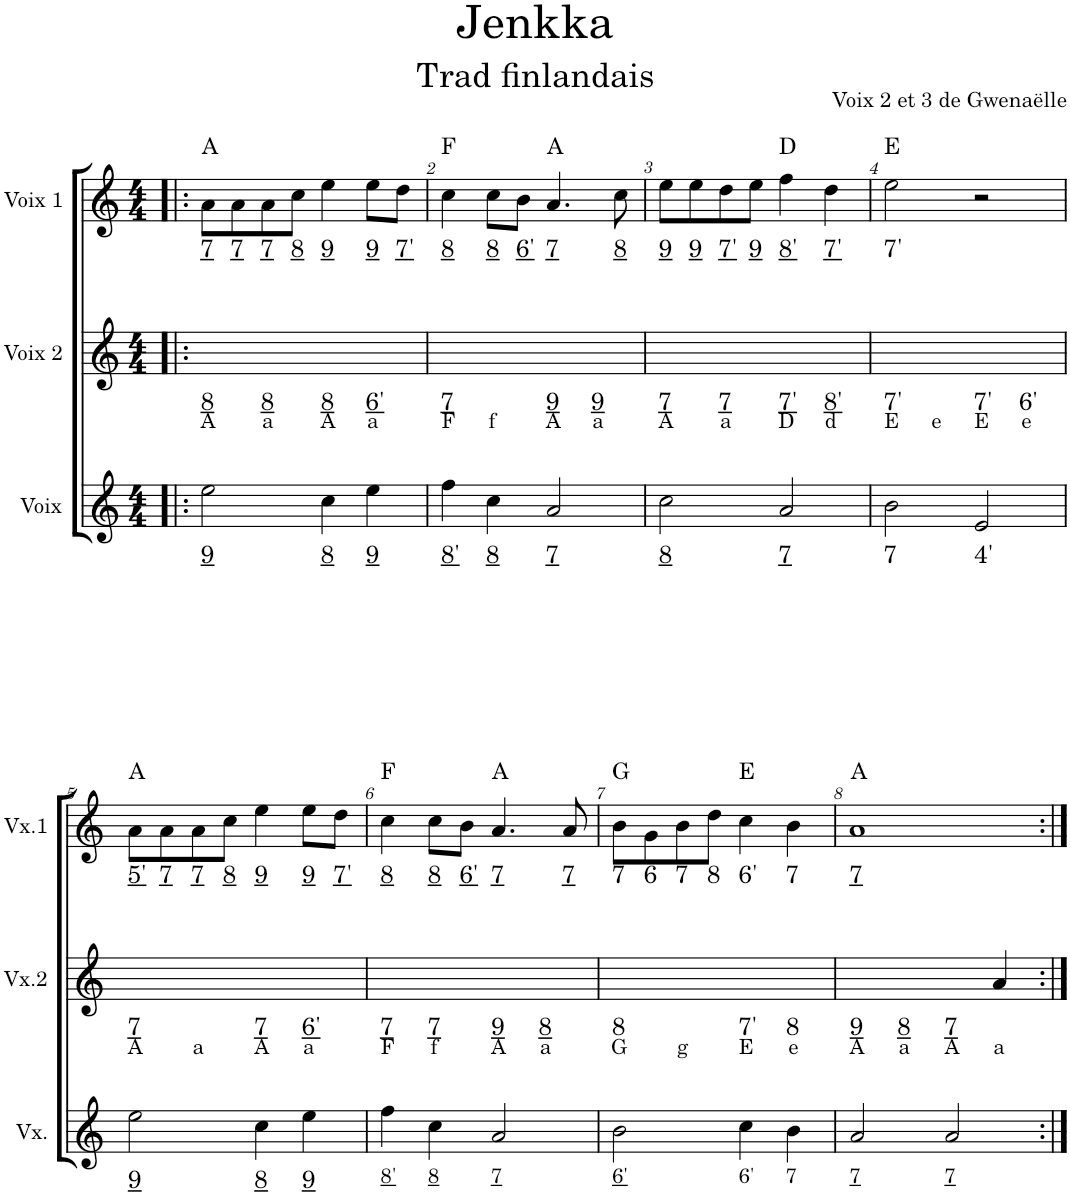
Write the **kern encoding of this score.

**kern	**kern	**text	**text	**text	**text	**kern	**harte
*part3	*part2	*part2	*part2	*part2	*part2	*part1	*part1
*staff3	*staff2	*staff2	*staff2	*staff2	*staff2	*staff1	*
*I"Voix	*I"Voix 2	*	*	*	*	*I"Voix 1	*
*I'Vx.	*I'Vx.2	*	*	*	*	*I'Vx.1	*
*clefG2	*clefG2	*	*	*	*	*clefG2	*
*k[]	*k[]	*	*	*	*	*k[]	*
*M4/4	*M4/4	*	*	*	*	*M4/4	*
=1!|:	=1!|:	=1!|:	=1!|:	=1!|:	=1!|:	=1!|:	=1!|:
!	!	!	!	!	!	!LO:TX:b:t=7	!
!	!LO:TX:b:t=8	!	!	!	!	!	!
!LO:TX:b:t=9	!	!	!	!	!	!	!
!	!	!	!	!	!LO:LY:b	!	!
2ee\	4ryy	.	.	.	A	8a\L	A:maj
!	!	!	!	!	!	!LO:TX:b:t=7	!
.	.	.	.	.	.	8a\	.
!	!	!	!	!	!	!LO:TX:b:t=7	!
!	!LO:TX:b:t=8	!	!	!	!	!	!
!	!	!	!	!	!LO:LY:b	!	!
.	4ryy	.	.	.	a	8a\	.
!	!	!	!	!	!	!LO:TX:b:t=8	!
.	.	.	.	.	.	8ccn\J	.
!	!	!	!	!	!	!LO:TX:b:t=9	!
!	!LO:TX:b:t=8	!	!	!	!	!	!
!LO:TX:b:t=8	!	!	!	!	!	!	!
!	!	!	!	!	!LO:LY:b	!	!
4cc\	4ryy	.	.	.	A	4ee\	.
!	!	!	!	!	!	!LO:TX:b:t=9	!
!	!LO:TX:b:t=6'	!	!	!	!	!	!
!LO:TX:b:t=9	!	!	!	!	!	!	!
!	!	!	!	!	!LO:LY:b	!	!
4ee\	4ryy	.	.	.	a	8ee\L	.
!	!	!	!	!	!	!LO:TX:b:t=7'	!
.	.	.	.	.	.	8dd\J	.
=2	=2	=2	=2	=2	=2	=2	=2
!	!	!	!	!	!	!LO:TX:b:t=8	!
!	!LO:TX:b:t=7	!	!	!	!	!	!
!LO:TX:b:t=8'	!	!	!	!	!	!	!
!	!	!	!	!	!LO:LY:b	!	!
4ff\	4ryy	.	.	.	F	4cc\	F:maj
!	!	!	!	!	!	!LO:TX:b:t=8	!
!LO:TX:b:t=8	!	!	!	!	!	!	!
!	!	!	!	!	!LO:LY:b	!	!
4cc\	4ryy	.	.	.	f	8cc\L	.
!	!	!	!	!	!	!LO:TX:b:t=6'	!
.	.	.	.	.	.	8b\J	.
!	!	!	!	!	!	!LO:TX:b:t=7	!
!	!LO:TX:b:t=9	!	!	!	!	!	!
!LO:TX:b:t=7	!	!	!	!	!	!	!
!	!	!	!	!	!LO:LY:b	!	!
2a/	4ryy	.	.	.	A	4.a/	A:maj
!	!LO:TX:b:t=9	!	!	!	!	!	!
!	!	!	!	!	!LO:LY:b	!	!
.	4ryy	.	.	.	a	.	.
!	!	!	!	!	!	!LO:TX:b:t=8	!
.	.	.	.	.	.	8ccn\	.
=3	=3	=3	=3	=3	=3	=3	=3
!	!	!	!	!	!	!LO:TX:b:t=9	!
!	!LO:TX:b:t=7	!	!	!	!	!	!
!LO:TX:b:t=8	!	!	!	!	!	!	!
!	!	!	!	!	!LO:LY:b	!	!
2cc\	4ryy	.	.	.	A	8ee\L	.
!	!	!	!	!	!	!LO:TX:b:t=9	!
.	.	.	.	.	.	8ee\	.
!	!	!	!	!	!	!LO:TX:b:t=7'	!
!	!LO:TX:b:t=7	!	!	!	!	!	!
!	!	!	!	!	!LO:LY:b	!	!
.	4ryy	.	.	.	a	8dd\	.
!	!	!	!	!	!	!LO:TX:b:t=9	!
.	.	.	.	.	.	8ee\J	.
!	!	!	!	!	!	!LO:TX:b:t=8'	!
!	!LO:TX:b:t=7'	!	!	!	!	!	!
!LO:TX:b:t=7	!	!	!	!	!	!	!
!	!	!	!	!	!LO:LY:b	!	!
2a/	4ryy	.	.	.	D	4ffn\	D:maj
!	!	!	!	!	!	!LO:TX:b:t=7'	!
!	!LO:TX:b:t=8'	!	!	!	!	!	!
!	!	!	!	!	!LO:LY:b	!	!
.	4ryy	.	.	.	d	4dd\	.
=4	=4	=4	=4	=4	=4	=4	=4
!	!	!	!	!	!	!LO:TX:b:t=7'	!
!	!LO:TX:b:t=7'	!	!	!	!	!	!
!LO:TX:b:t=7	!	!	!	!	!	!	!
!	!	!	!	!	!LO:LY:b	!	!
2b\	4ryy	.	.	.	E	2ee\	E:maj
!	!	!	!	!	!LO:LY:b	!	!
.	4ryy	.	.	.	e	.	.
!	!LO:TX:b:t=7'	!	!	!	!	!	!
!LO:TX:b:t=4'	!	!	!	!	!	!	!
!	!	!	!	!	!LO:LY:b	!	!
2e/	4ryy	.	.	.	E	2r	.
!	!LO:TX:b:t=6'	!	!	!	!	!	!
!	!	!	!	!	!LO:LY:b	!	!
.	4ryy	.	.	.	e	.	.
!!LO:LB:g=z
=5	=5	=5	=5	=5	=5	=5	=5
!	!	!	!	!	!	!LO:TX:b:t=5'	!
!	!LO:TX:b:t=7	!	!	!	!	!	!
!LO:TX:b:t=9	!	!	!	!	!	!	!
!	!	!	!	!	!LO:LY:b	!	!
2ee\	4ryy	.	.	.	A	8a\L	A:maj
!	!	!	!	!	!	!LO:TX:b:t=7	!
.	.	.	.	.	.	8a\	.
!	!	!	!	!	!	!LO:TX:b:t=7	!
!	!	!	!	!	!LO:LY:b	!	!
.	4ryy	.	.	.	a	8a\	.
!	!	!	!	!	!	!LO:TX:b:t=8	!
.	.	.	.	.	.	8ccn\J	.
!	!	!	!	!	!	!LO:TX:b:t=9	!
!	!LO:TX:b:t=7	!	!	!	!	!	!
!LO:TX:b:t=8	!	!	!	!	!	!	!
!	!	!	!	!	!LO:LY:b	!	!
4cc\	4ryy	.	.	.	A	4ee\	.
!	!	!	!	!	!	!LO:TX:b:t=9	!
!	!LO:TX:b:t=6'	!	!	!	!	!	!
!LO:TX:b:t=9	!	!	!	!	!	!	!
!	!	!	!	!	!LO:LY:b	!	!
4ee\	4ryy	.	.	.	a	8ee\L	.
!	!	!	!	!	!	!LO:TX:b:t=7'	!
.	.	.	.	.	.	8dd\J	.
=6	=6	=6	=6	=6	=6	=6	=6
!	!	!	!	!	!	!LO:TX:b:t=8	!
!	!LO:TX:b:t=7	!	!	!	!	!	!
!LO:TX:b:t=8'	!	!	!	!	!	!	!
!	!	!	!	!	!LO:LY:b	!	!
4ff\	4ryy	.	.	.	F	4cc\	F:maj
!	!	!	!	!	!	!LO:TX:b:t=8	!
!	!LO:TX:b:t=7	!	!	!	!	!	!
!LO:TX:b:t=8	!	!	!	!	!	!	!
!	!	!	!	!	!LO:LY:b	!	!
4cc\	4ryy	.	.	.	f	8cc\L	.
!	!	!	!	!	!	!LO:TX:b:t=6'	!
.	.	.	.	.	.	8b\J	.
!	!	!	!	!	!	!LO:TX:b:t=7	!
!	!LO:TX:b:t=9	!	!	!	!	!	!
!LO:TX:b:t=7	!	!	!	!	!	!	!
!	!	!	!	!	!LO:LY:b	!	!
2a/	4ryy	.	.	.	A	4.a/	A:maj
!	!LO:TX:b:t=8	!	!	!	!	!	!
!	!	!	!	!	!LO:LY:b	!	!
.	4ryy	.	.	.	a	.	.
!	!	!	!	!	!	!LO:TX:b:t=7	!
.	.	.	.	.	.	8a/	.
=7	=7	=7	=7	=7	=7	=7	=7
!	!	!	!	!	!	!LO:TX:b:t=7	!
!	!LO:TX:b:t=8	!	!	!	!	!	!
!LO:TX:b:t=6'	!	!	!	!	!	!	!
!	!	!	!	!	!LO:LY:b	!	!
2b\	4ryy	.	.	.	G	8b\L	G:maj
!	!	!	!	!	!	!LO:TX:b:t=6	!
.	.	.	.	.	.	8g\	.
!	!	!	!	!	!	!LO:TX:b:t=7	!
!	!	!	!	!	!LO:LY:b	!	!
.	4ryy	.	.	.	g	8b\	.
!	!	!	!	!	!	!LO:TX:b:t=8	!
.	.	.	.	.	.	8dd\J	.
!	!	!	!	!	!	!LO:TX:b:t=6'	!
!	!LO:TX:b:t=7'	!	!	!	!	!	!
!LO:TX:b:t=6'	!	!	!	!	!	!	!
!	!	!	!	!	!LO:LY:b	!	!
4cc\	4ryy	.	.	.	E	4ccn\	E:maj
!	!	!	!	!	!	!LO:TX:b:t=7	!
!	!LO:TX:b:t=8	!	!	!	!	!	!
!LO:TX:b:t=7	!	!	!	!	!	!	!
!	!	!	!	!	!LO:LY:b	!	!
4b\	4ryy	.	.	.	e	4b\	.
=8	=8	=8	=8	=8	=8	=8	=8
!	!	!	!	!	!	!LO:TX:b:t=7	!
!	!LO:TX:b:t=9	!	!	!	!	!	!
!LO:TX:b:t=7	!	!	!	!	!	!	!
!	!	!	!	!	!LO:LY:b	!	!
2a/	4ryy	.	.	.	A	1a	A:maj
!	!LO:TX:b:t=8	!	!	!	!	!	!
!	!	!	!	!	!LO:LY:b	!	!
.	4ryy	.	.	.	a	.	.
!	!LO:TX:b:t=7	!	!	!	!	!	!
!LO:TX:b:t=7	!	!	!	!	!	!	!
!	!	!	!	!	!LO:LY:b	!	!
2a/	4ryy	.	.	.	A	.	.
!	!	!	!	!	!LO:LY:b	!	!
.	4a/	.	.	.	a	.	.
=:|!	=:|!	=:|!	=:|!	=:|!	=:|!	=:|!	=:|!
*-	*-	*-	*-	*-	*-	*-	*-
